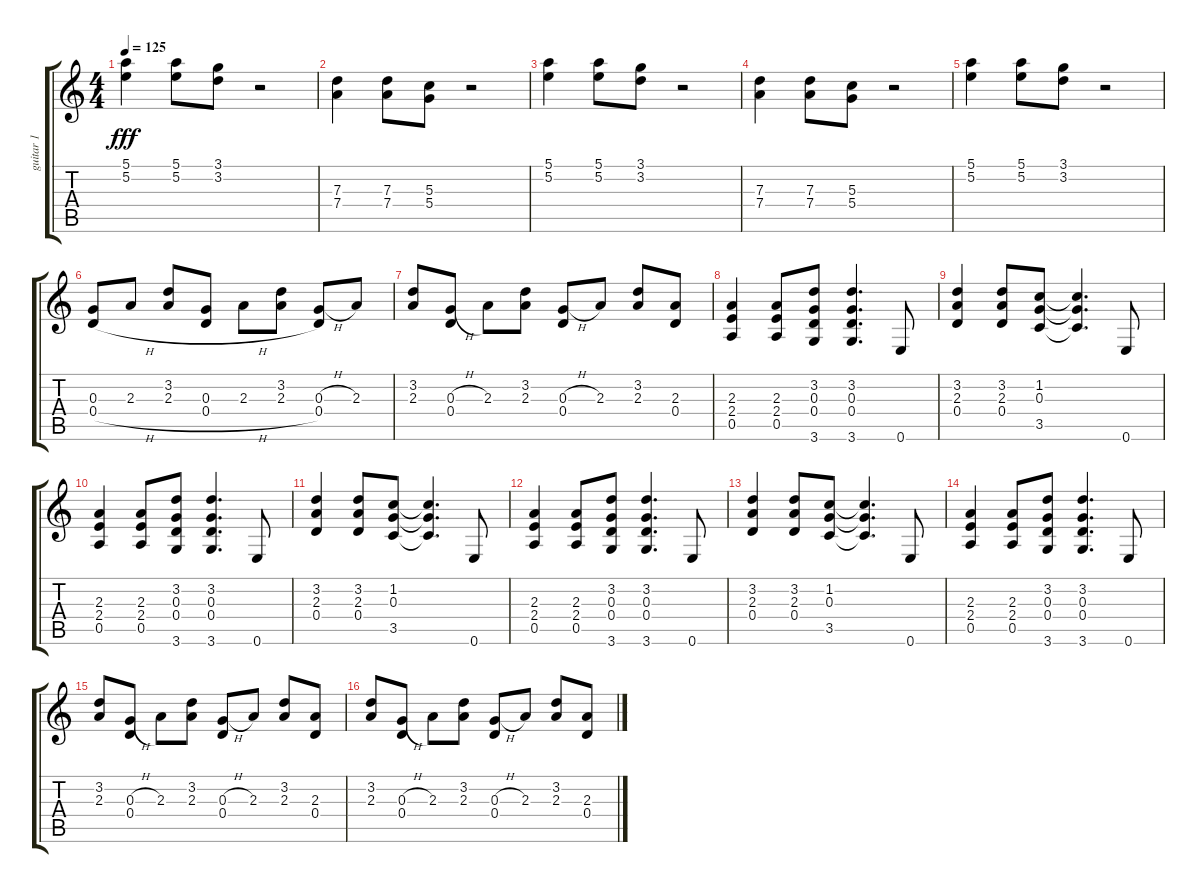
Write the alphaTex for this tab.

\track ("guitar 1" "guitar 1") {instrument overdrivenguitar}
\staff {score tabs}
\tuning (E4 B3 G3 D3 A2 E2) {hide}
\ts (4 4)
\tempo 125
\clef g2
\ks c
(5.1 5.2).4{dy fff} (5.1 5.2).8 (3.1 3.2).8 r.2 |
(7.3 7.4).4 (7.3 7.4).8 (5.3 5.4).8 r.2 |
(5.1 5.2).4 (5.1 5.2).8 (3.1 3.2).8 r.2 |
(7.3 7.4).4 (7.3 7.4).8 (5.3 5.4).8 r.2 |
(5.1 5.2).4 (5.1 5.2).8 (3.1 3.2).8 r.2 |
(0.3 0.4{h}).8 2.3.8 (3.2 2.3).8 (0.3 0.4{h}).8 2.3.8 (3.2 2.3).8 (0.3{h} 0.4).8 2.3.8 |
(3.2 2.3).8 (0.3{h} 0.4).8 2.3.8 (3.2 2.3).8 (0.3{h} 0.4).8 2.3.8 (3.2 2.3).8 (2.3 0.4).8 |
(2.3 2.4 0.5).4 (2.3 2.4 0.5).8 (3.2 0.3 0.4 3.6).8 (3.2 0.3 0.4 3.6).4{d} 0.6.8 |
(3.2 2.3 0.4).4 (3.2 2.3 0.4).8 (1.2 0.3 3.5).8 (1.2{t} 0.3{t} 3.5{t}).4{d} 0.6.8 |
(2.3 2.4 0.5).4 (2.3 2.4 0.5).8 (3.2 0.3 0.4 3.6).8 (3.2 0.3 0.4 3.6).4{d} 0.6.8 |
(3.2 2.3 0.4).4 (3.2 2.3 0.4).8 (1.2 0.3 3.5).8 (1.2{t} 0.3{t} 3.5{t}).4{d} 0.6.8 |
(2.3 2.4 0.5).4 (2.3 2.4 0.5).8 (3.2 0.3 0.4 3.6).8 (3.2 0.3 0.4 3.6).4{d} 0.6.8 |
(3.2 2.3 0.4).4 (3.2 2.3 0.4).8 (1.2 0.3 3.5).8 (1.2{t} 0.3{t} 3.5{t}).4{d} 0.6.8 |
(2.3 2.4 0.5).4 (2.3 2.4 0.5).8 (3.2 0.3 0.4 3.6).8 (3.2 0.3 0.4 3.6).4{d} 0.6.8 |
(3.2 2.3).8 (0.3{h} 0.4).8 2.3.8 (3.2 2.3).8 (0.3{h} 0.4).8 2.3.8 (3.2 2.3).8 (2.3 0.4).8 |
(3.2 2.3).8 (0.3{h} 0.4).8 2.3.8 (3.2 2.3).8 (0.3{h} 0.4).8 2.3.8 (3.2 2.3).8 (2.3 0.4).8
